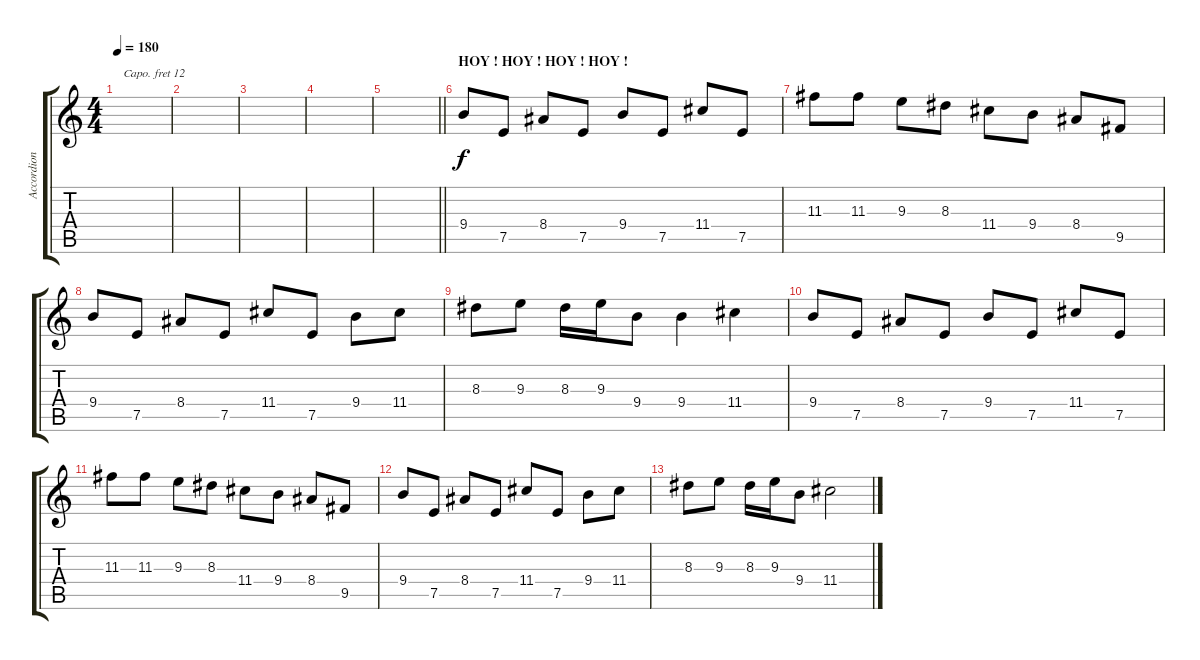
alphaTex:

\track ("Accordion" "Accordion") {instrument accordion}
\staff {score tabs}
\capo 12
\tuning (E4 B3 G3 D3 A2 E2) {hide}
\ts (4 4)
\tempo 180
\clef g2
\ks c
|
|
|
|
\barLineRight lightlight
|
\section ("" "HOY ! HOY ! HOY ! HOY !")
9.4.8 7.5.8 8.4.8 7.5.8 9.4.8 7.5.8 11.4.8 7.5.8 |
11.3.8 11.3.8 9.3.8 8.3.8 11.4.8 9.4.8 8.4.8 9.5.8 |
9.4.8 7.5.8 8.4.8 7.5.8 11.4.8 7.5.8 9.4.8 11.4.8 |
8.3.8 9.3.8 8.3.16 9.3.16 9.4.8 9.4.4 11.4.4 |
9.4.8 7.5.8 8.4.8 7.5.8 9.4.8 7.5.8 11.4.8 7.5.8 |
11.3.8 11.3.8 9.3.8 8.3.8 11.4.8 9.4.8 8.4.8 9.5.8 |
9.4.8 7.5.8 8.4.8 7.5.8 11.4.8 7.5.8 9.4.8 11.4.8 |
8.3.8 9.3.8 8.3.16 9.3.16 9.4.8 11.4.2
